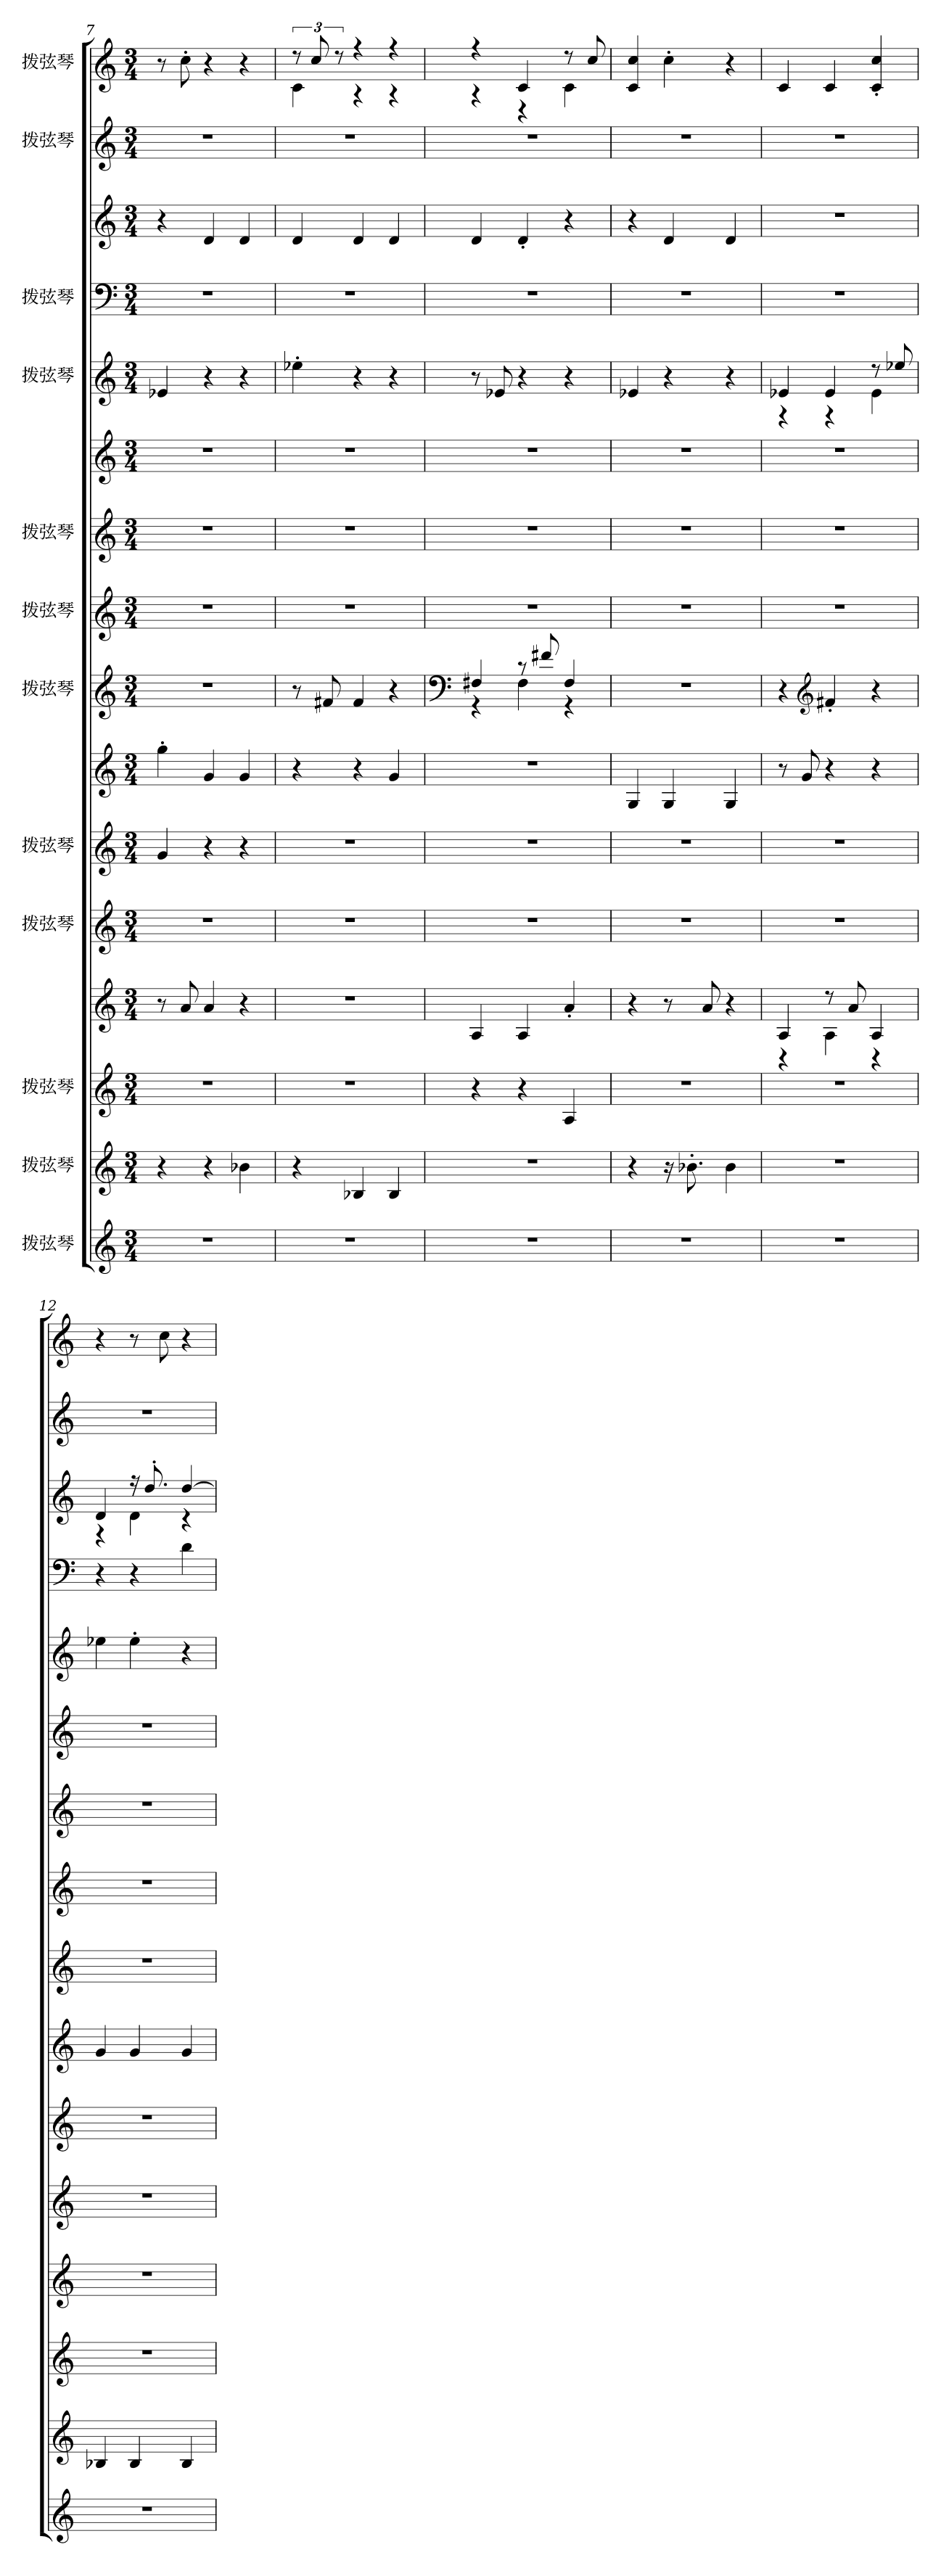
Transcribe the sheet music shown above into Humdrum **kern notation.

**kern	**kern	**kern	**kern	**kern	**kern	**kern	**kern	**kern	**kern	**kern	**kern	**kern	**kern	**kern	**kern
*part12	*part11	*part10	*part10	*part9	*part8	*part8	*part7	*part6	*part5	*part5	*part4	*part3	*part3	*part2	*part1
*staff16	*staff15	*staff14	*staff13	*staff12	*staff11	*staff10	*staff9	*staff8	*staff7	*staff6	*staff5	*staff4	*staff3	*staff2	*staff1
*I"拨弦琴	*I"拨弦琴	*I"拨弦琴	*	*I"拨弦琴	*I"拨弦琴	*	*I"拨弦琴	*I"拨弦琴	*I"拨弦琴	*	*I"拨弦琴	*I"拨弦琴	*	*I"拨弦琴	*I"拨弦琴
*clefG2	*clefG2	*clefG2	*clefG2	*clefG2	*clefG2	*clefG2	*clefG2	*clefG2	*clefG2	*clefG2	*clefG2	*clefF4	*clefG2	*clefG2	*clefG2
*k[]	*k[]	*k[]	*k[]	*k[]	*k[]	*k[]	*k[]	*k[]	*k[]	*k[]	*k[]	*k[]	*k[]	*k[]	*k[]
*M3/4	*M3/4	*M3/4	*M3/4	*M3/4	*M3/4	*M3/4	*M3/4	*M3/4	*M3/4	*M3/4	*M3/4	*M3/4	*M3/4	*M3/4	*M3/4
=7	=7	=7	=7	=7	=7	=7	=7	=7	=7	=7	=7	=7	=7	=7	=7
2.r	4r	2.r	8r	2.r	4g/	4gg'\	2.r	2.r	2.r	2.r	4e-X/	2.r	4r	2.r	8r
.	.	.	8a/	.	.	.	.	.	.	.	.	.	.	.	8cc'\
.	4r	.	4a/	.	4r	4g/	.	.	.	.	4r	.	4d/	.	4r
.	4b-X\	.	4r	.	4r	4g/	.	.	.	.	4r	.	4d/	.	4r
=8	=8	=8	=8	=8	=8	=8	=8	=8	=8	=8	=8	=8	=8	=8	=8
*	*	*	*	*	*	*	*	*	*	*	*	*	*	*	*^
2.r	4r	2.r	2.r	2.r	2.r	4r	8r	2.r	2.r	2.r	4ee-X'\	2.r	4d/	2.r	12r	4c\
.	.	.	.	.	.	.	.	.	.	.	.	.	.	.	12cc/	.
.	.	.	.	.	.	.	8f#X/	.	.	.	.	.	.	.	.	.
.	.	.	.	.	.	.	.	.	.	.	.	.	.	.	12r	.
.	4B-X/	.	.	.	.	4r	4f#/	.	.	.	4r	.	4d/	.	4r	4r
.	4B-/	.	.	.	.	4g/	4r	.	.	.	4r	.	4d/	.	4r	4r
=9	=9	=9	=9	=9	=9	=9	=9	=9	=9	=9	=9	=9	=9	=9	=9	=9
*	*	*	*	*	*	*	*clefF4	*	*	*	*	*	*	*	*	*
*	*	*	*	*	*	*	*^	*	*	*	*	*	*	*	*	*
2.r	2.r	4r	4A/	2.r	2.r	2.r	4F#X/	4r	2.r	2.r	2.r	8r	2.r	4d/	2.r	4r	4r
.	.	.	.	.	.	.	.	.	.	.	.	8e-X/	.	.	.	.	.
.	.	4r	4A/	.	.	.	8r	4F#\	.	.	.	4r	.	4d'/	.	4c/	4r
.	.	.	.	.	.	.	8f#X/	.	.	.	.	.	.	.	.	.	.
.	.	4A/	4a'/	.	.	.	4F#/	4r	.	.	.	4r	.	4r	.	8r	4c\
.	.	.	.	.	.	.	.	.	.	.	.	.	.	.	.	8cc/	.
*	*	*	*	*	*	*	*v	*v	*	*	*	*	*	*	*	*v	*v
=10	=10	=10	=10	=10	=10	=10	=10	=10	=10	=10	=10	=10	=10	=10	=10
2.r	4r	2.r	4r	2.r	2.r	4G/	2.r	2.r	2.r	2.r	4e-X/	2.r	4r	2.r	4c/ 4cc/
.	16r	.	8r	.	.	4G/	.	.	.	.	4r	.	4d/	.	4cc'\
.	8.b-X'\	.	.	.	.	.	.	.	.	.	.	.	.	.	.
.	.	.	8a/	.	.	.	.	.	.	.	.	.	.	.	.
.	4b-\	.	4r	.	.	4G/	.	.	.	.	4r	.	4d/	.	4r
!!LO:PB:g=z
=11	=11	=11	=11	=11	=11	=11	=11	=11	=11	=11	=11	=11	=11	=11	=11
*	*	*	*^	*	*	*	*	*	*	*	*^	*	*	*	*
2.r	2.r	2.r	4A/	4r	2.r	2.r	8r	4r	2.r	2.r	2.r	4e-X/	4r	2.r	2.r	2.r	4c/
.	.	.	.	.	.	.	8g/	.	.	.	.	.	.	.	.	.	.
*	*	*	*	*	*	*	*	*clefG2	*	*	*	*	*	*	*	*	*
.	.	.	8r	4A\	.	.	4r	4f#X'/	.	.	.	4e-/	4r	.	.	.	4c/
.	.	.	8a/	.	.	.	.	.	.	.	.	.	.	.	.	.	.
.	.	.	4A/	4r	.	.	4r	4r	.	.	.	8r	4e-\	.	.	.	4c/' 4cc/'
.	.	.	.	.	.	.	.	.	.	.	.	8ee-X/	.	.	.	.	.
*	*	*	*v	*v	*	*	*	*	*	*	*	*v	*v	*	*	*	*
=12	=12	=12	=12	=12	=12	=12	=12	=12	=12	=12	=12	=12	=12	=12	=12
*	*	*	*	*	*	*	*	*	*	*	*	*	*^	*	*
2.r	4B-X/	2.r	2.r	2.r	2.r	4g/	2.r	2.r	2.r	2.r	4ee-X\	4r	4d/	4r	2.r	4r
.	4B-/	.	.	.	.	4g/	.	.	.	.	4ee-'\	4r	16r	4d\	.	8r
.	.	.	.	.	.	.	.	.	.	.	.	.	8.dd'/	.	.	.
.	.	.	.	.	.	.	.	.	.	.	.	.	.	.	.	8cc\
.	4B-/	.	.	.	.	4g/	.	.	.	.	4r	4d\	[4dd/	4r	.	4r
*	*	*	*	*	*	*	*	*	*	*	*	*	*v	*v	*	*
=	=	=	=	=	=	=	=	=	=	=	=	=	=	=	=
*-	*-	*-	*-	*-	*-	*-	*-	*-	*-	*-	*-	*-	*-	*-	*-
